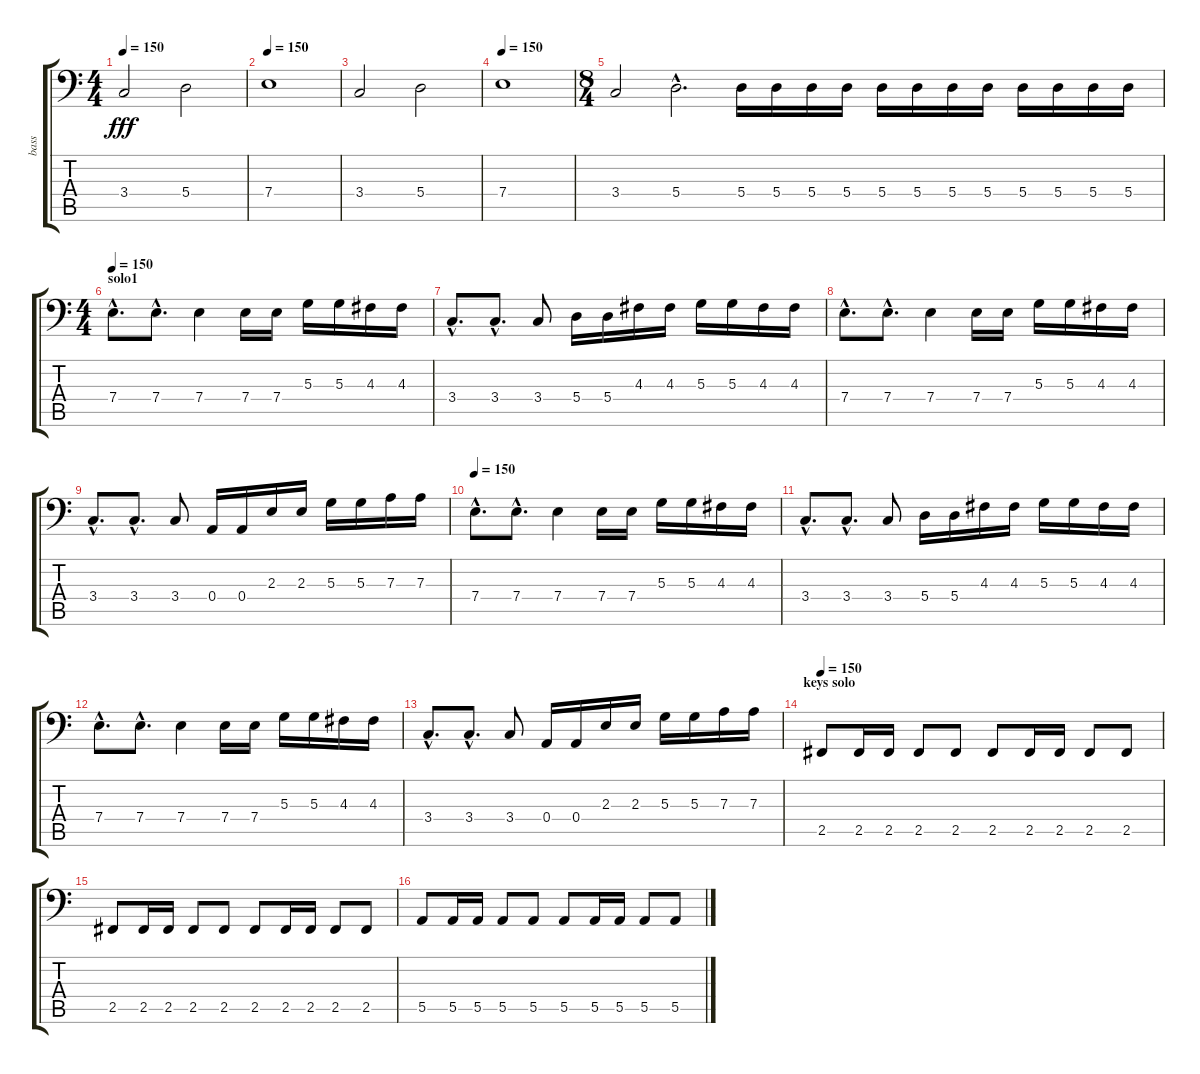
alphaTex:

\track ("bass" "bass") {instrument electricbassfinger}
\staff {score tabs}
\tuning (C3 G2 D2 A1 E1 B0) {hide}
\ts (4 4)
\tempo 150
\clef f4
\ks c
3.4.2{dy fff} 5.4.2 |
\tempo 150
7.4.1 |
3.4.2 5.4.2 |
\tempo 150
7.4.1 |
\ts (8 4)
3.4.2 5.4{hac}.2{d} 5.4.16 5.4.16 5.4.16 5.4.16 5.4.16 5.4.16 5.4.16 5.4.16 5.4.16 5.4.16 5.4.16 5.4.16 |
\ts (4 4)
\section ("" "solo1")
\tempo 150
7.4{hac}.8{d} 7.4{hac}.8{d} 7.4.4 7.4.16 7.4.16 5.3.16 5.3.16 4.3.16 4.3.16 |
3.4{hac}.8{d} 3.4{hac}.8{d} 3.4.8 5.4.16 5.4.16 4.3.16 4.3.16 5.3.16 5.3.16 4.3.16 4.3.16 |
7.4{hac}.8{d} 7.4{hac}.8{d} 7.4.4 7.4.16 7.4.16 5.3.16 5.3.16 4.3.16 4.3.16 |
3.4{hac}.8{d} 3.4{hac}.8{d} 3.4.8 0.4.16 0.4.16 2.3.16 2.3.16 5.3.16 5.3.16 7.3.16 7.3.16 |
\tempo 150
7.4{hac}.8{d} 7.4{hac}.8{d} 7.4.4 7.4.16 7.4.16 5.3.16 5.3.16 4.3.16 4.3.16 |
3.4{hac}.8{d} 3.4{hac}.8{d} 3.4.8 5.4.16 5.4.16 4.3.16 4.3.16 5.3.16 5.3.16 4.3.16 4.3.16 |
7.4{hac}.8{d} 7.4{hac}.8{d} 7.4.4 7.4.16 7.4.16 5.3.16 5.3.16 4.3.16 4.3.16 |
3.4{hac}.8{d} 3.4{hac}.8{d} 3.4.8 0.4.16 0.4.16 2.3.16 2.3.16 5.3.16 5.3.16 7.3.16 7.3.16 |
\section ("" "keys solo")
\tempo 150
2.5.8 2.5.16 2.5.16 2.5.8 2.5.8 2.5.8 2.5.16 2.5.16 2.5.8 2.5.8 |
2.5.8 2.5.16 2.5.16 2.5.8 2.5.8 2.5.8 2.5.16 2.5.16 2.5.8 2.5.8 |
5.5.8 5.5.16 5.5.16 5.5.8 5.5.8 5.5.8 5.5.16 5.5.16 5.5.8 5.5.8
